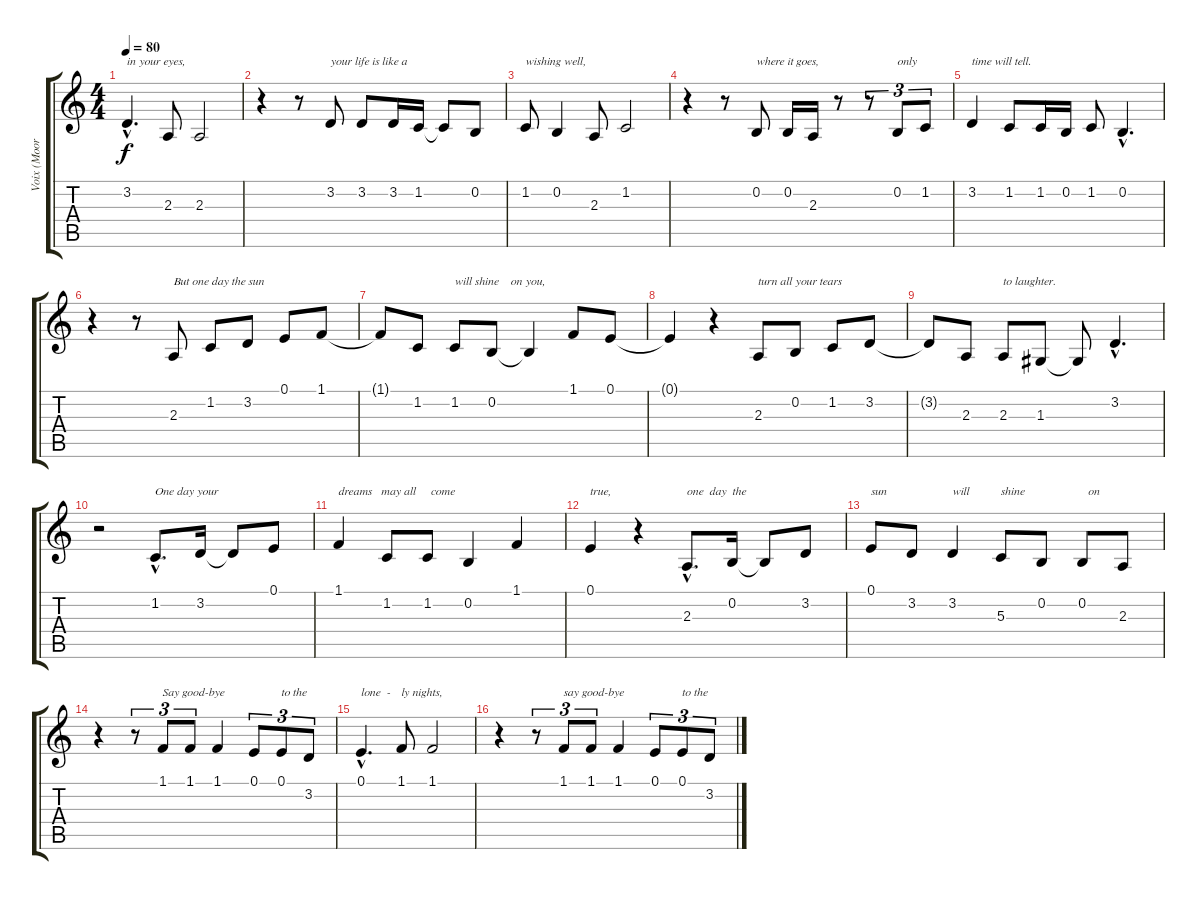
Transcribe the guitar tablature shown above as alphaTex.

\track ("Voix (Moore)" "Voix (Moor") {instrument synthvoice}
\staff {score tabs}
\tuning (E4 B3 G3 D3 A2 E2) {hide}
\ts (4 4)
\tempo 80
\clef g2
\ks c
3.2{hac}.4{d txt "in your eyes," dy f} 2.3.8 2.3.2 |
r.4 r.8 3.2.8{txt "your life is like a"} 3.2.8 3.2.16 1.2.16 1.2{t}.8 0.2.8 |
1.2.8{txt "wishing well,"} 0.2.4 2.3.8 1.2.2 |
r.4 r.8 0.2.8{txt "where it goes,"} 0.2.16 2.3.16 r.8 r.8{tu (3 2)} 0.2.8{tu (3 2) txt "only"} 1.2.8{tu (3 2)} |
3.2.4{txt "time will tell."} 1.2.8 1.2.16 0.2.16 1.2.8 0.2{hac}.4{d} |
r.4 r.8 2.3.8{txt "But one day the sun"} 1.2.8 3.2.8 0.1.8 1.1.8 |
1.1{t}.8 1.2.8 1.2.8{txt "will shine    on you,"} 0.2.8 0.2{t}.4 1.1.8 0.1.8 |
0.1{t}.4 r.4 2.3.8{txt "turn all your tears"} 0.2.8 1.2.8 3.2.8 |
3.2{t}.8 2.3.8 2.3.8{txt "to laughter."} 1.3.8 1.3{t}.8 3.2{hac}.4{d} |
r.2 1.2{hac}.8{d txt "One day your"} 3.2.16 3.2{t}.8 0.1.8 |
1.1.4{txt "dreams   may all     come"} 1.2.8 1.2.8 0.2.4 1.1.4 |
0.1.4{txt "true,"} r.4 2.3{hac}.8{d txt "one  day  the"} 0.2.16 0.2{t}.8 3.2.8 |
0.1.8{txt "sun"} 3.2.8 3.2.4{txt "will"} 5.3.8{txt "shine"} 0.2.8 0.2.8{txt "  on"} 2.3.8 |
r.4 r.8{tu (3 2)} 1.1.8{tu (3 2) txt "Say good-bye"} 1.1.8{tu (3 2)} 1.1.4 0.1.8{tu (3 2)} 0.1.8{tu (3 2) txt "to the"} 3.2.8{tu (3 2)} |
0.1{hac}.4{d txt "lone  -"} 1.1.8{txt "ly nights,"} 1.1.2 |
r.4 r.8{tu (3 2)} 1.1.8{tu (3 2) txt "say good-bye"} 1.1.8{tu (3 2)} 1.1.4 0.1.8{tu (3 2)} 0.1.8{tu (3 2) txt "to the"} 3.2.8{tu (3 2)}
